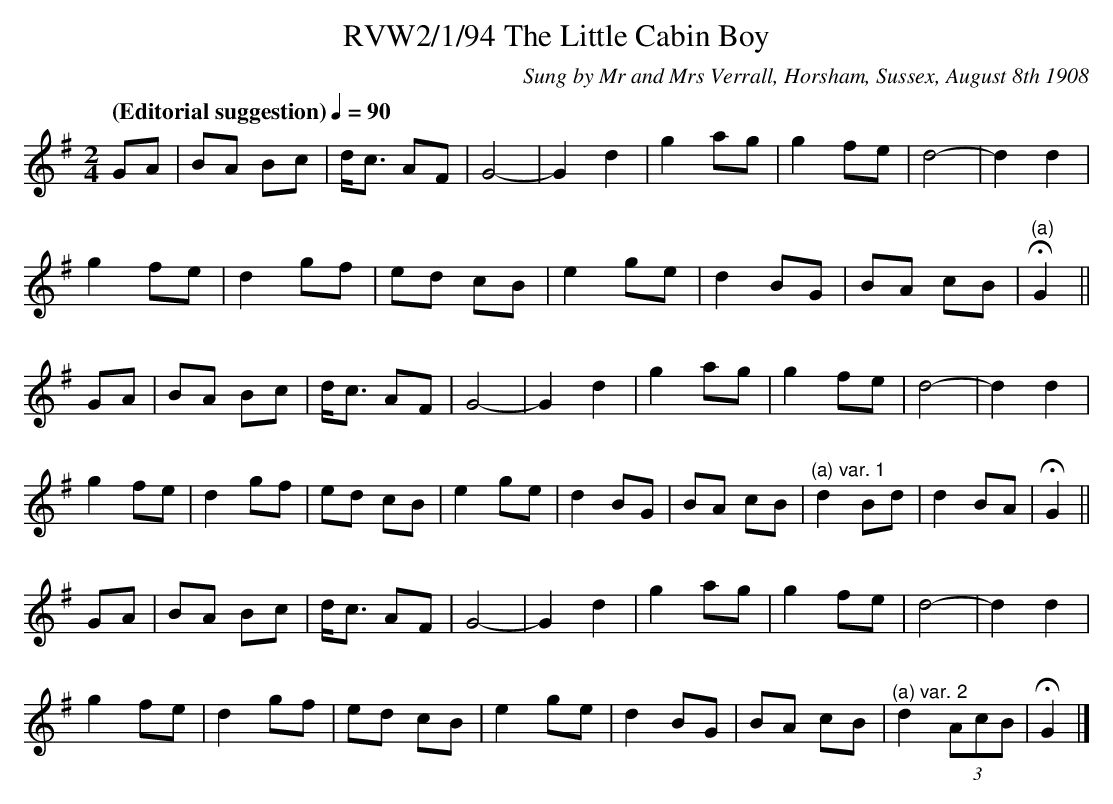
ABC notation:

X:1
T:RVW2/1/94 The Little Cabin Boy
C:Sung by Mr and Mrs Verrall, Horsham, Sussex, August 8th 1908
L:1/8
Q:"(Editorial suggestion)" 1/4=90
M:2/4
K:G
GA | BA Bc | d<c AF | G4-|G2 d2 | g2 ag | g2 fe | d4-|d2 d2 |
g2 fe | d2 gf | ed cB | e2 ge | d2 BG | BA cB |"^(a)" HG2 ||
GA | BA Bc | d<c AF | G4-|G2 d2 | g2 ag | g2 fe | d4-|d2 d2 |
g2 fe | d2 gf | ed cB | e2 ge | d2 BG | BA cB |"^(a) var. 1" d2 Bd | d2 BA | HG2 ||
GA | BA Bc | d<c AF | G4-|G2 d2 | g2 ag | g2 fe | d4-|d2 d2 |
g2 fe | d2 gf | ed cB | e2 ge | d2 BG | BA cB |"^(a) var. 2" d2 (3AcB | HG2 |]
